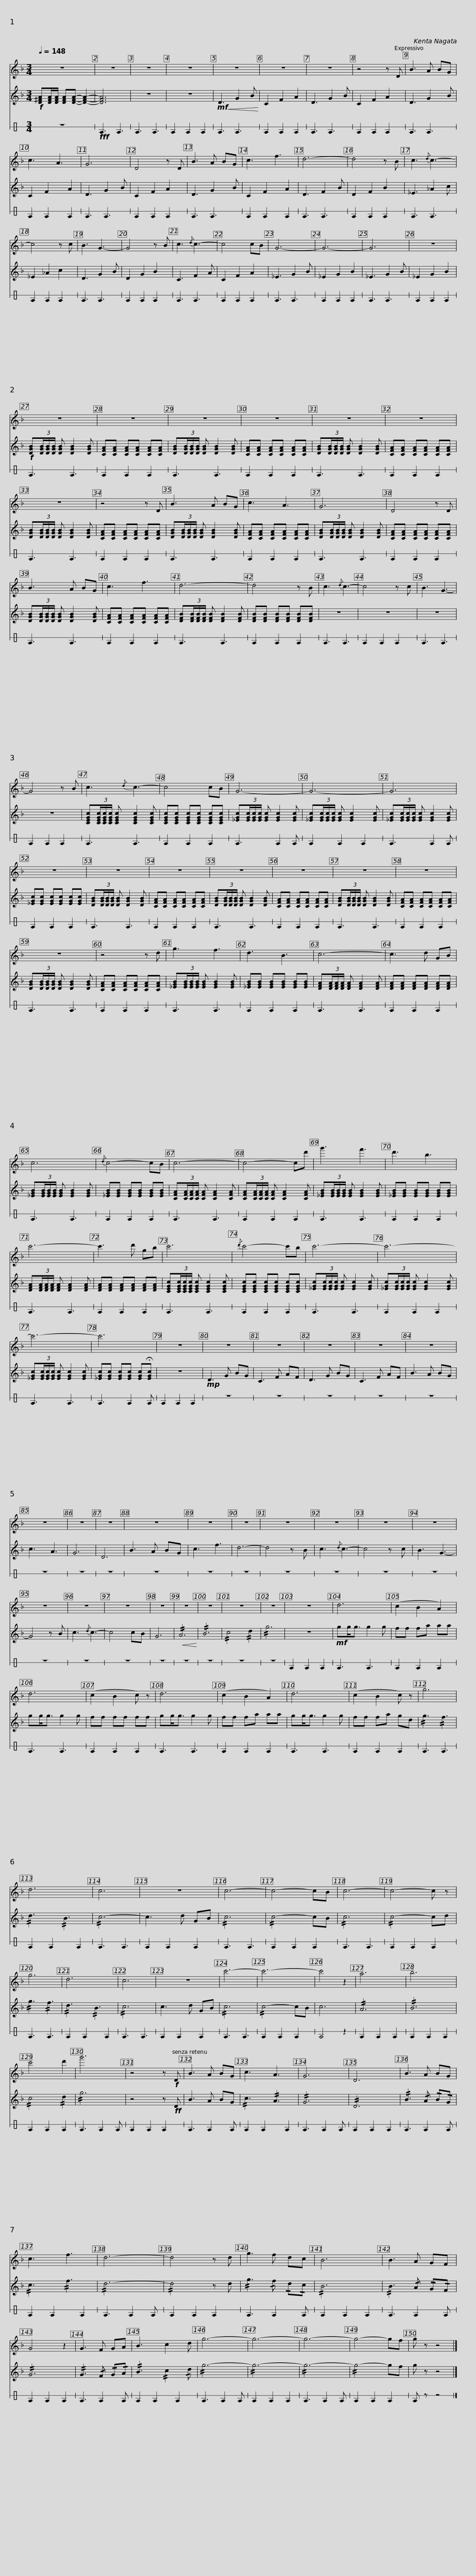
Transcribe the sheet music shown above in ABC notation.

X:1
%%score 1 2 3
L:1/8
Q:1/4=148
M:3/4
I:linebreak $
K:F
V:1 treble
V:2 treble
V:3 perc stafflines=1
K:none
V:1
 z6 | z6 | z6 | z6 | z6 | %5
 z6 | z6 | z4 z D |$ B3 A BG | c3 A3 | %10
 G6 | D4 z D | B3 A BG | c3 f3 | d6- | %15
 d4 z B | c3{/d} c3- |$ c4 z c | B3 G3- | G4 z B | %20
 c3{/d} c3- | c4 cB | G6- | G6- | G6 | %25
 z6 |$ z6 | z6 | z6 | z6 | %30
 z6 |$ z6 | z6 | z4 z D | B3 A BG | %35
 c3 A3 |$ G6 | D4 z D | B3 A BG | c3 f3 | %40
 d6- |$ d4 z B | c3{/d} c3- | c4 z c | B3 G3- | %45
 G4 z B | c3{/d} c3- | c4 cB |$ G6- | G6- | %50
 G6 | z6 | z6 |$ z6 | z6 | %55
 z6 | z6 | z6 |$ z6 | z4 z d | %60
 g3 f3 | d3 B3 | c6- |$ c3 d GB | c6 | %65
{/d} c4- cB | c6- | c4- cd' |$ g'3 f'3 | d'3 b3 | %70
 c'6- | c'3 d' gb | c'6 |${/d'} c'4- c'b | c'6- | %75
 c'6- | c'6- | c'6 |$ z6 | z6 | %80
 z6 | z6 | z6 | z6 | z6 | %85
 z6 | z6 |$ z6 | z6 | z6 | %90
 z6 | z6 | z6 | z6 | z6 | %95
 z6 | z6 | z6 |$ z6 | z6 | %100
 z6 | z6 | z6 | d6 | (c2 B2 A2) | %105
 d6 | (c2 B2 c) z |$ d6 | (c2 B2 A2) | d6 | %110
 (c2 B2 c) z | g6 | d6 | c6 | z6 |$ %115
 c6- | c4- cB | c6- | c4- c z | g6 | %120
 d6 | c6 | z6 | c'6- | c'6- |$ %125
 c'4 z2 | a6 | b6 | c'4 d'2 | g'6 | %130
 z4 z!f! D | B3 A BG | c3 A3 | G6 | D6 |$ %135
 B3 A BG | c3 f3 | d6- | d4 z d | g3 f dc | %140
 B6 | B3 A GF | G4 z2 |$ G3 F GA | B3 c2 d | %145
 g6- | g6- | g6- | g4- gf | g z z4 |] %150
V:2
!f! [D^FA][DFA]/[DFA]/ [DFA][DFA]- [DFA]2- | [DFA]6 | z6 | z6 |!mf!!<(! D3 G2 B!<)! | %5
 C2 F2 A2 | D3 G2 B | C2 F2 A2 |$ D3 G2 B | C2 F2 A2 | %10
 D3 G2 B | C2 F2 A2 | D3 G2 B | C2 F2 A2 | D3 F2 B | %15
 D2 F2 B2 | _E3 _A2 c |$ _E2 _A2 c2 | D3 G2 B | D2 G2 B2 | %20
 C3 F2 A | C2 F2 A2 | _E3 G2 B | _E2 G2 B2 | _E3 G2 B | %25
 _E2 G2 B2 |$!f! [DGB](3[DGB]/[DGB]/[DGB]/ [DGB] [DGB]2 [DGB] | [CFA][CFA] [CFA][CFA] [CFA][CFA] | [DGB](3[DGB]/[DGB]/[DGB]/ [DGB] [DGB]2 [DGB] | [CFA][CFA] [CFA][CFA] [CFA][CFA] | %30
 [DGB](3[DGB]/[DGB]/[DGB]/ [DGB] [DGB]2 [DGB] |$ [CFA][CFA] [CFA][CFA] [CFA][CFA] | [DGB](3[DGB]/[DGB]/[DGB]/ [DGB] [DGB]2 [DGB] | [CFA][CFA] [CFA][CFA] [CFA][CFA] | [DGB](3[DGB]/[DGB]/[DGB]/ [DGB] [DGB]2 [DGB] | %35
 [CFA][CFA] [CFA][CFA] [CFA][CFA] |$ [DGB](3[DGB]/[DGB]/[DGB]/ [DGB] [DGB]2 [DGB] | [CFA][CFA] [CFA][CFA] [CFA][CFA] | [DGB](3[DGB]/[DGB]/[DGB]/ [DGB] [DGB]2 [DGB] | [CFA][CFA] [CFA][CFA] [CFA][CFA] | %40
 [DFB](3[DFB]/[DFB]/[DFB]/ [DFB] [DFB]2 [DFB] |$ [DFB][DFB] [DFB][DFB] [DFB][DFB] | z6 | z6 | z6 | %45
 z6 | [CEGc](3[CEGc]/[CEGc]/[CEGc]/ [CEGc] [CEGc]2 [CEGc] | [CEGc][CEGc] [CEGc][CEGc] [CEGc][CEGc] |$ [_EGc](3[EGc]/[EGc]/[EGc]/ [EGc] [EGc]2 [EGc] | [_EGc](3[EGc]/[EGc]/[EGc]/ [EGc] [EGc]2 [EGc] | %50
 [_EGc](3[EGc]/[EGc]/[EGc]/ [EGc] [EGc]2 [EGc] | [_EGc][EGc] [EGc][EGc] [EGc][EGc] | [DGB](3[DGB]/[DGB]/[DGB]/ [DGB] [DGB]2 [DGB] |$ [CFA][CFA] [CFA][CFA] [CFA][CFA] | [DGB](3[DGB]/[DGB]/[DGB]/ [DGB] [DGB]2 [DGB] | %55
 [CFA][CFA] [CFA][CFA] [CFA][CFA] | [DGB](3[DGB]/[DGB]/[DGB]/ [DGB] [DGB]2 [DGB] | [CFA][CFA] [CFA][CFA] [CFA][CFA] |$ [DGB](3[DGB]/[DGB]/[DGB]/ [DGB] [DGB]2 [DGB] | [CFA][CFA] [CFA][CFA] [CFA][CFA] | %60
 [_EGB](3[EGB]/[EGB]/[EGB]/ [EGB] [EGB]2 [EGB] | [_EGB][EGB] [EGB][EGB] [EGB][EGB] | [DFA](3[DFA]/[DFA]/[DFA]/ [DFA] [DFA]2 [DFA] |$ [DFA][DFA] [DFA][DFA] [DFA][DFA] | [_EGB](3[EGB]/[EGB]/[EGB]/ [EGB] [EGB]2 [EGB] | %65
 [_EGB][EGB] [EGB][EGB] [EGB][EGB] | [CFA](3[CFA]/[CFA]/[CFA]/ [CFA] [CFA]2 [CFA] | [CFA](3[CFA]/[CFA]/[CFA]/ [CFA] [CFA]2 [CFA] |$ [_EGB](3[EGB]/[EGB]/[EGB]/ [EGB] [EGB]2 [EGB] | [_EGB][EGB] [EGB][EGB] [EGB][EGB] | %70
 [DFA](3[DFA]/[DFA]/[DFA]/ [DFA] [DFA]2 [DFA] | [DFA][DFA] [DFA][DFA] [DFA][DFA] | [CEGc](3[CEGc]/[CEGc]/[CEGc]/ [CEGc] [CEGc]2 [CEGc] |$ [CEGc][CEGc] [CEGc][CEGc] [CEGc][CEGc] | [_EGc](3[EGc]/[EGc]/[EGc]/ [EGc] [EGc]2 [EGc] | %75
 [_EGc](3[EGc]/[EGc]/[EGc]/ [EGc] [EGc]2 [EGc] | [_EGc](3[EGc]/[EGc]/[EGc]/ [EGc] [EGc]2 [EGc] | [_EGc][EGc] [EGc][EGc] [EGc]!fermata![EGc] |$ z6 |!mp! D3 G BG | %80
 C3 F AF | D3 G BG | C3 F AF | B3 A BG | c3 A3 | %85
 G6 | D6 |$ B3 A BG | c3 f3 | d6- | %90
 d4 z B | c3{/d} c3- | c4 z c | B3 G3- | G4 z B | %95
 c3{/d} c3- | c4 cB | G6 |$!<(! !//!A6!<)! | !//!B6 | %100
 !//!c4 !//!d2 | !//!g6 | z6 |!mf! gg<g g2 g | ff fa aa | %105
 gg<g g2 g | ff ff ff |$ gg<g g2 g | ff fa aa | gg<g g2 g | %110
 ff fa gd | !//!g3 !//!f3 | !//!d3 !//!B3 | !//!c6- | c3 d GB |$ %115
 !//!c6 | !//!c4- cB | !//!c6 | !//!c4- cd | !//!g3 !//!f3 | %120
 !//!d3 !//!B3 | !//!c6 | c3 d GB | !//!c6 | !//!c4- cB |$ %125
 c6 | !//!A6 | !//!B6 | !//!c4 !//!d2 | !//!g6 | %130
 z4 z!ff! D | B3 A BG | !//!c3 !//!A3 | !//!G6 | !//!D6 |$ %135
 !//!B3 !/!A !/!B!/!G | !//!c3 !//!f3 | !//!d6- | !//!d4 z d | !//!g3 !/!f !/!d!/!c | %140
 !//!B6 | !//!B3 !/!A !/!G!/!F | !//!G6 |$ !//!G3 !/!F !/!G!/!A | !//!B3 !//!c2 !/!d | %145
 !//!g6- | !//!g6- | !//!g6- | !//!g4- gf | g z z4 |] %150
V:3
[K:C] z6 |!fff! E3 E3 | E3 E3 | E2 E2 E2 | E3 E3 | %5
 E2 E2 E2 | E3 E3 | E2 E2 E2 |$ E3 E3 | E2 E2 E2 | %10
 E3 E3 | E2 E2 E2 | E3 E3 | E2 E2 E2 | E3 E3 | %15
 E2 E2 E2 | E3 E3 |$ E2 E2 E2 | E3 E3 | E2 E2 E2 | %20
 E3 E3 | E2 E2 E2 | E3 E3 | E2 E2 E2 | E3 E3 | %25
 E2 E2 E2 |$ E3 E3 | E2 E2 E2 | E3 E3 | E2 E2 E2 | %30
 E3 E3 |$ E2 E2 E2 | E3 E3 | E2 E2 E2 | E3 E3 | %35
 E2 E2 E2 |$ E3 E3 | E2 E2 E2 | E3 E3 | E2 E2 E2 | %40
 E3 E3 |$ E2 E2 E2 | E3 E3 | E2 E2 E2 | E3 E3 | %45
 E2 E2 E2 | E3 E3 | E2 E2 E2 |$ E3 E2 E | E2 E2 E2 | %50
 E3 E2 E | E2 E2 E2 | E3 E3 |$ E2 E2 E2 | E3 E3 | %55
 E2 E2 E2 | E3 E3 | E2 E2 E2 |$ E3 E3 | E2 E2 E2 | %60
 E3 E3 | E2 E2 E2 | E3 E3 |$ E2 E2 E2 | E3 E3 | %65
 E2 E2 E2 | E3 E3 | E2 E2 E2 |$ E3 E3 | E2 E2 E2 | %70
 E3 E3 | E2 E2 E2 | E3 E3 |$ E2 E2 E2 | E3 E3 | %75
 E2 E2 E2 | E3 E3 | E3 E2 E |$ E2 E2 E2 | z6 | %80
 z6 | z6 | z6 | z6 | z6 | %85
 z6 | z6 |$ z6 | z6 | z6 | %90
 z6 | z6 | z6 | z6 | z6 | %95
 z6 | z6 | z6 |$ z6 | z6 | %100
 z6 | z6 | E2 E2 E2 | E3 E3 | E2 E2 E2 | %105
 E3 E3 | E2 E2 E2 |$ E3 E3 | E2 E2 E2 | E3 E3 | %110
 E2 E2 E2 | E3 E3 | E2 E2 E2 | E3 E3 | E2 E2 E2 |$ %115
 E3 E3 | E2 E2 E2 | E3 E3 | E2 E2 E2 | E3 E3 | %120
 E2 E2 E2 | E3 E3 | E2 E2 E2 | E3 E3 | E2 E2 E2 |$ %125
 E4 z2 | E2 E2 E2 | E2 E2 E2 | E2 E2 E2 | E3 E2 E | %130
 E2 E2 E2 | E3 E2 E | E2 E2 E2 | E3 E2 E | E2 E2 E2 |$ %135
 E3 E2 E | E2 E2 E2 | E3 E2 E | E2 E2 E2 | E3 E2 E | %140
 E2 E2 E2 | E3 E2 E | E2 E2 E2 |$ E3 E2 E | E2 E2 E2 | %145
 E3 E2 E | E2 E2 E2 | E3 E2 E | E2 E2 E2 | E z z4 |] %150
